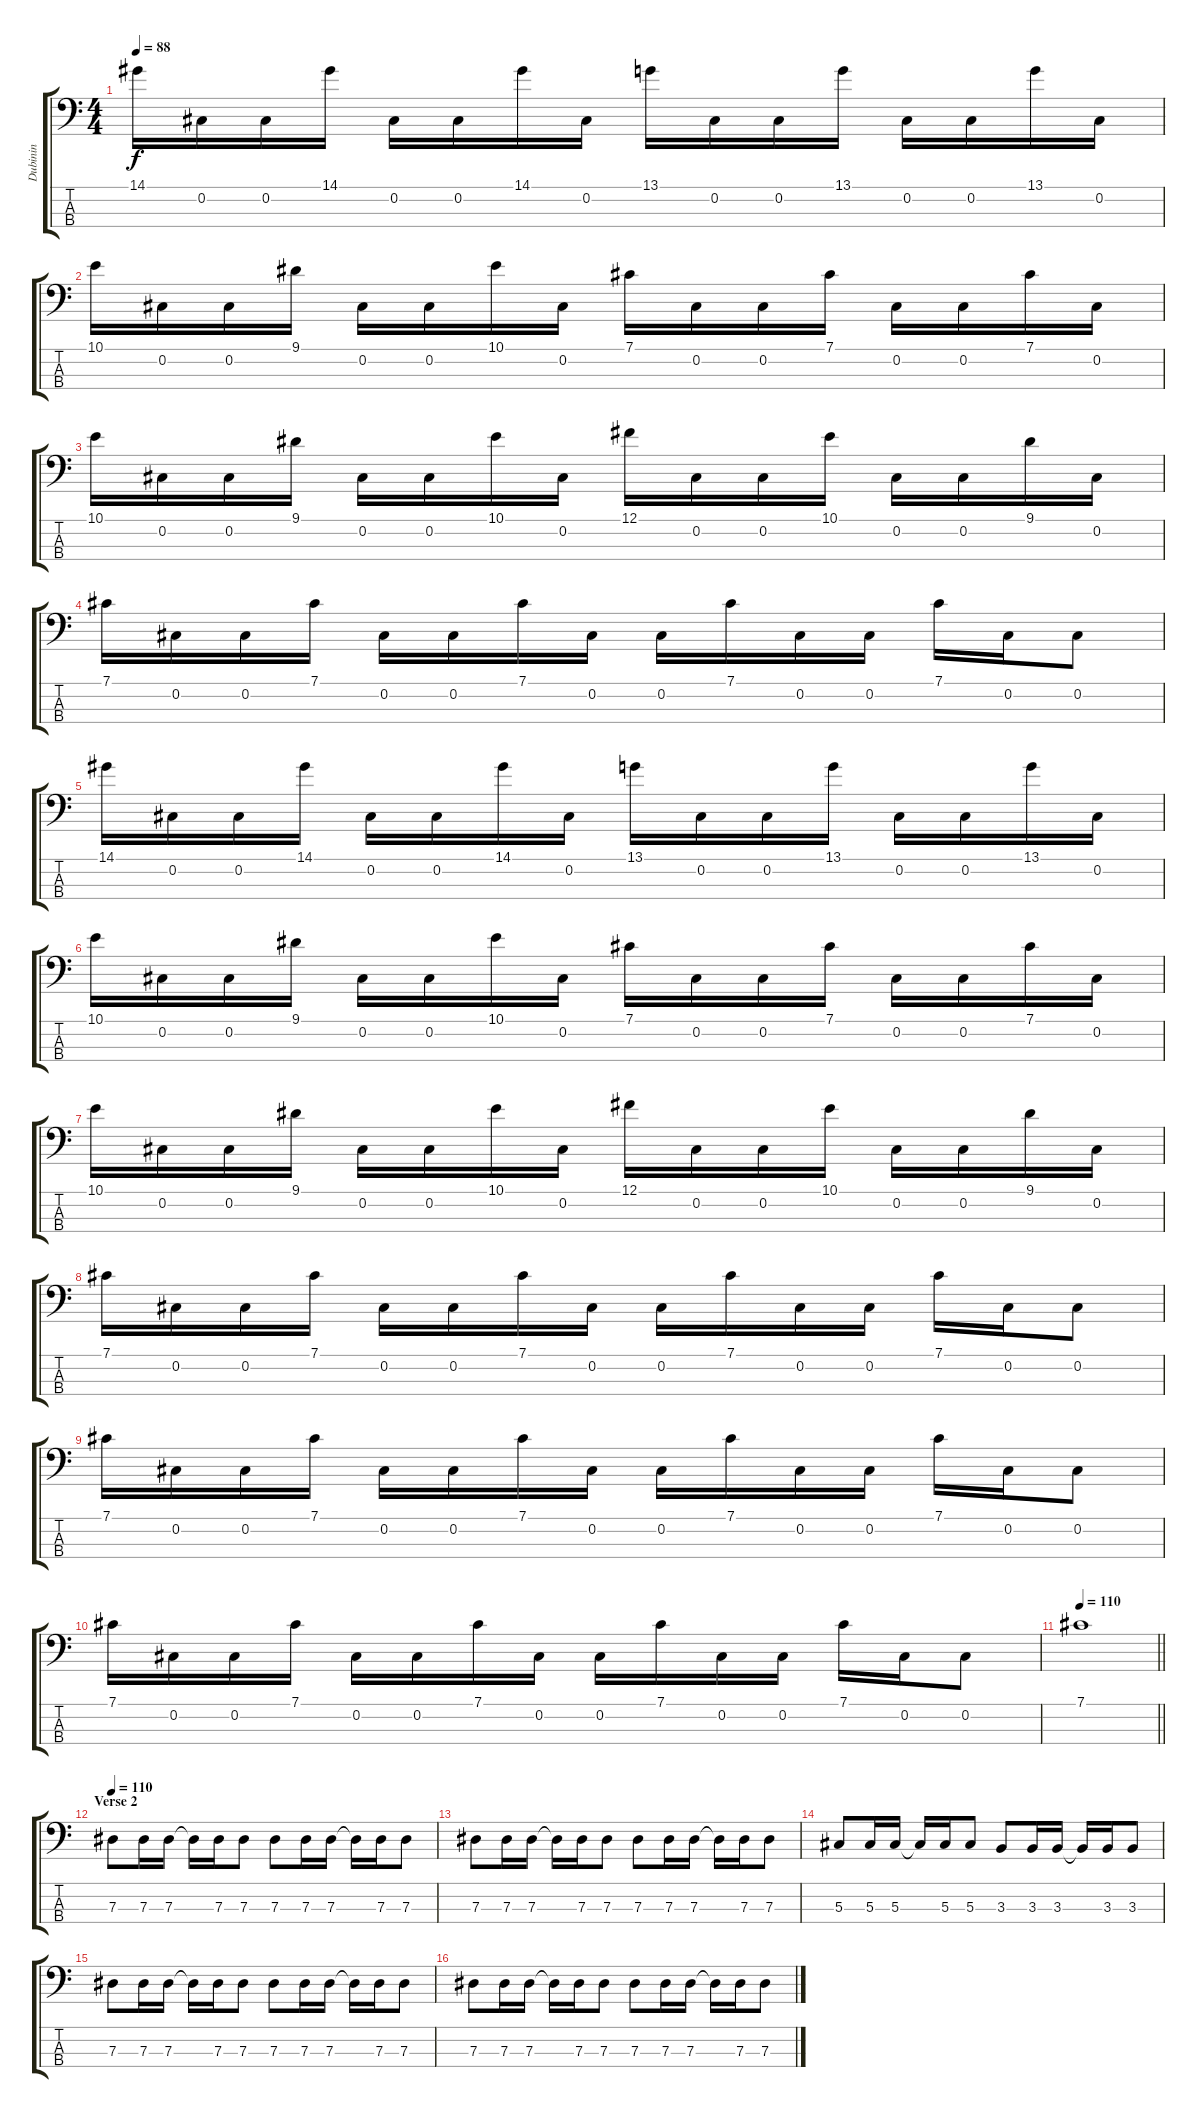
\track ("Dubinin" "Dubinin") {instrument electricbassfinger}
\staff {score tabs}
\tuning (Gb2 Db2 Ab1 Eb1) {hide}
\ts (4 4)
\tempo 88
\clef f4
\ks c
14.1.16{dy f} 0.2.16 0.2.16 14.1.16 0.2.16 0.2.16 14.1.16 0.2.16 13.1.16 0.2.16 0.2.16 13.1.16 0.2.16 0.2.16 13.1.16 0.2.16 |
10.1.16 0.2.16 0.2.16 9.1.16 0.2.16 0.2.16 10.1.16 0.2.16 7.1.16 0.2.16 0.2.16 7.1.16 0.2.16 0.2.16 7.1.16 0.2.16 |
10.1.16 0.2.16 0.2.16 9.1.16 0.2.16 0.2.16 10.1.16 0.2.16 12.1.16 0.2.16 0.2.16 10.1.16 0.2.16 0.2.16 9.1.16 0.2.16 |
7.1.16 0.2.16 0.2.16 7.1.16 0.2.16 0.2.16 7.1.16 0.2.16 0.2.16 7.1.16 0.2.16 0.2.16 7.1.16 0.2.16 0.2.8 |
14.1.16 0.2.16 0.2.16 14.1.16 0.2.16 0.2.16 14.1.16 0.2.16 13.1.16 0.2.16 0.2.16 13.1.16 0.2.16 0.2.16 13.1.16 0.2.16 |
10.1.16 0.2.16 0.2.16 9.1.16 0.2.16 0.2.16 10.1.16 0.2.16 7.1.16 0.2.16 0.2.16 7.1.16 0.2.16 0.2.16 7.1.16 0.2.16 |
10.1.16 0.2.16 0.2.16 9.1.16 0.2.16 0.2.16 10.1.16 0.2.16 12.1.16 0.2.16 0.2.16 10.1.16 0.2.16 0.2.16 9.1.16 0.2.16 |
7.1.16 0.2.16 0.2.16 7.1.16 0.2.16 0.2.16 7.1.16 0.2.16 0.2.16 7.1.16 0.2.16 0.2.16 7.1.16 0.2.16 0.2.8 |
7.1.16 0.2.16 0.2.16 7.1.16 0.2.16 0.2.16 7.1.16 0.2.16 0.2.16 7.1.16 0.2.16 0.2.16 7.1.16 0.2.16 0.2.8 |
7.1.16 0.2.16 0.2.16 7.1.16 0.2.16 0.2.16 7.1.16 0.2.16 0.2.16 7.1.16 0.2.16 0.2.16 7.1.16 0.2.16 0.2.8 |
\tempo 110
\barLineRight lightlight
7.1.1 |
\section ("" "Verse 2")
\tempo 110
7.3.8 7.3.16 7.3.16 7.3{t}.16 7.3.16 7.3.8 7.3.8 7.3.16 7.3.16 7.3{t}.16 7.3.16 7.3.8 |
7.3.8 7.3.16 7.3.16 7.3{t}.16 7.3.16 7.3.8 7.3.8 7.3.16 7.3.16 7.3{t}.16 7.3.16 7.3.8 |
5.3.8 5.3.16 5.3.16 5.3{t}.16 5.3.16 5.3.8 3.3.8 3.3.16 3.3.16 3.3{t}.16 3.3.16 3.3.8 |
7.3.8 7.3.16 7.3.16 7.3{t}.16 7.3.16 7.3.8 7.3.8 7.3.16 7.3.16 7.3{t}.16 7.3.16 7.3.8 |
7.3.8 7.3.16 7.3.16 7.3{t}.16 7.3.16 7.3.8 7.3.8 7.3.16 7.3.16 7.3{t}.16 7.3.16 7.3.8
